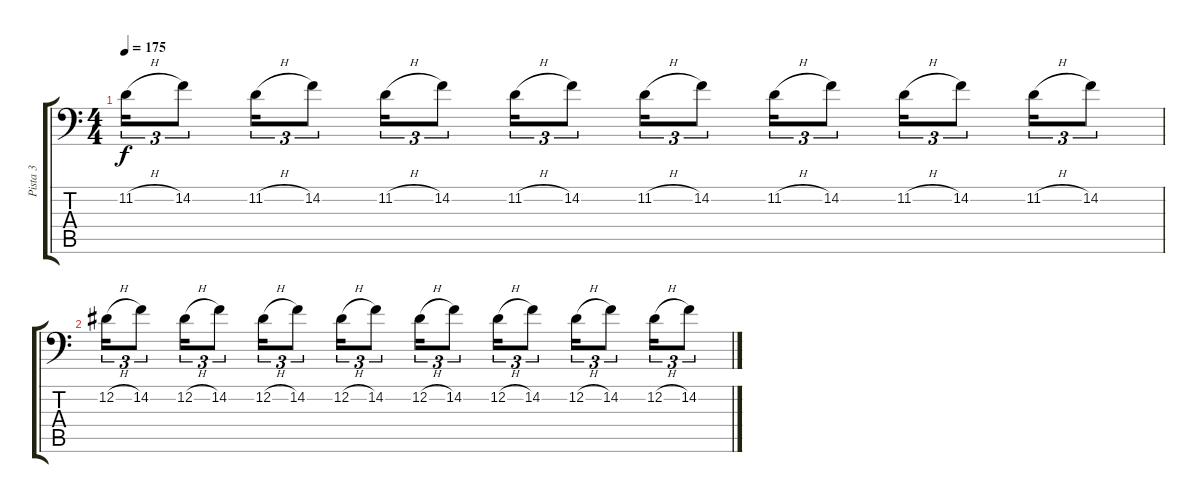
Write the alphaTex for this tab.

\track ("Pista 3" "Pista 3") {instrument lead2sawtooth}
\staff {score tabs}
\tuning (G3 Eb3 Bb2 F2 C2 G1) {hide}
\ts (4 4)
\tempo 175
\clef f4
\ks c
11.2{h}.16{tu (3 2) dy f instrument lead1square} 14.2.8{tu (3 2)} 11.2{h}.16{tu (3 2)} 14.2.8{tu (3 2)} 11.2{h}.16{tu (3 2)} 14.2.8{tu (3 2)} 11.2{h}.16{tu (3 2)} 14.2.8{tu (3 2)} 11.2{h}.16{tu (3 2)} 14.2.8{tu (3 2)} 11.2{h}.16{tu (3 2)} 14.2.8{tu (3 2)} 11.2{h}.16{tu (3 2)} 14.2.8{tu (3 2)} 11.2{h}.16{tu (3 2)} 14.2.8{tu (3 2)} |
12.2{h}.16{tu (3 2) instrument lead1square} 14.2.8{tu (3 2)} 12.2{h}.16{tu (3 2)} 14.2.8{tu (3 2)} 12.2{h}.16{tu (3 2)} 14.2.8{tu (3 2)} 12.2{h}.16{tu (3 2)} 14.2.8{tu (3 2)} 12.2{h}.16{tu (3 2)} 14.2.8{tu (3 2)} 12.2{h}.16{tu (3 2)} 14.2.8{tu (3 2)} 12.2{h}.16{tu (3 2)} 14.2.8{tu (3 2)} 12.2{h}.16{tu (3 2)} 14.2.8{tu (3 2)}
